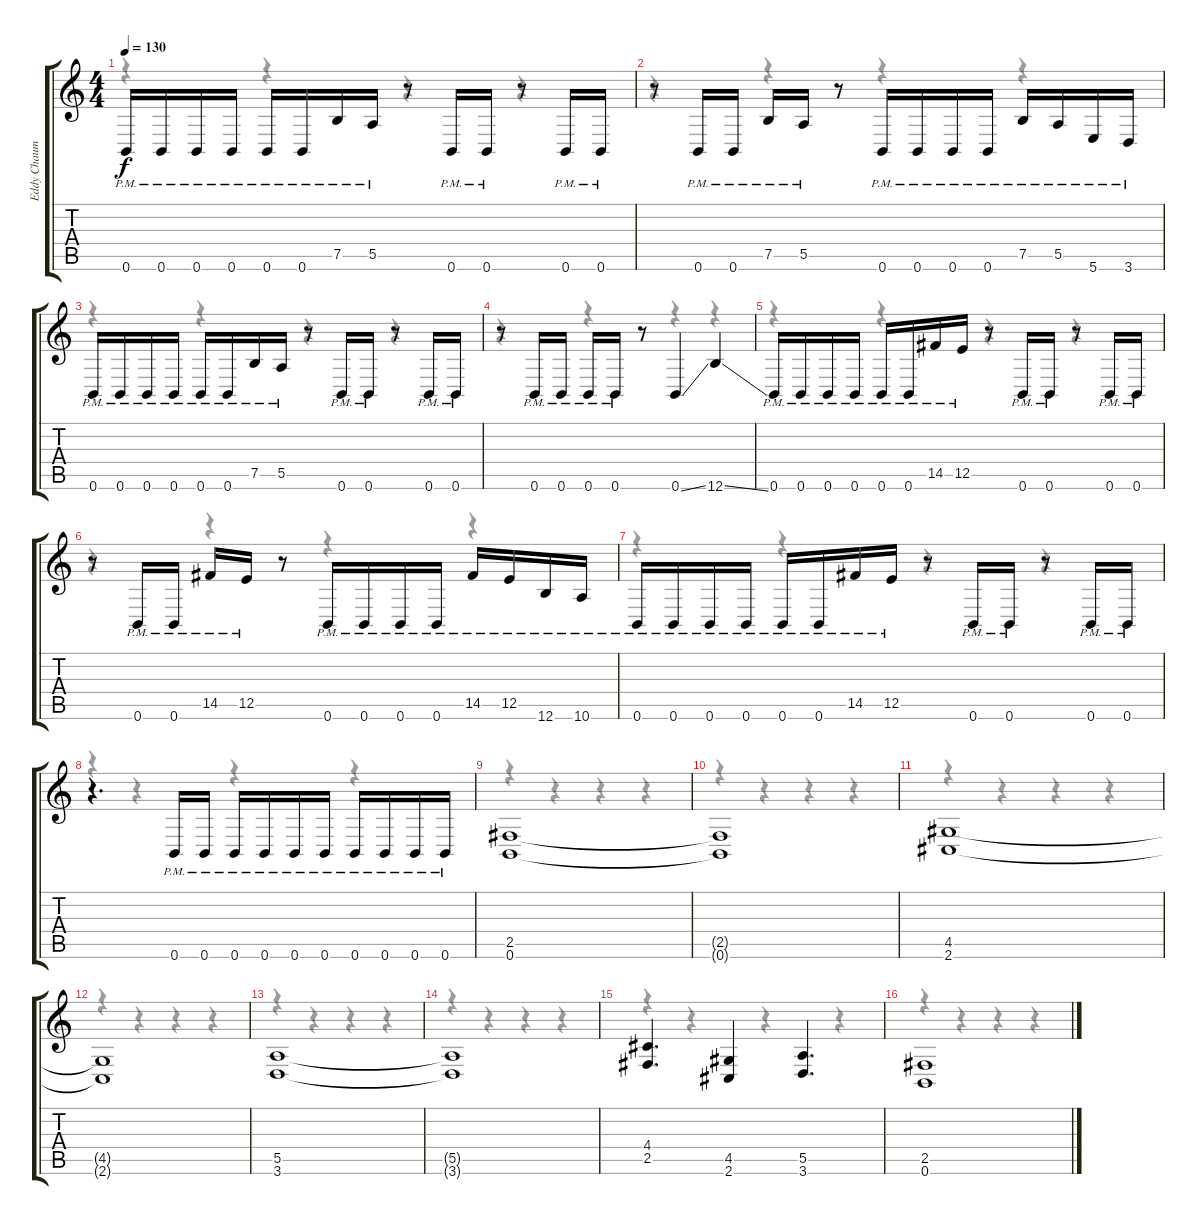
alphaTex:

\track ("Eddy Chaumulot (Rythm)" "Eddy Chaum") {instrument distortionguitar}
\staff {score tabs}
\tuning (B3 Gb3 D3 A2 E2 B1) {hide}
\voice
\ts (4 4)
\tempo 130
\clef g2
\ks c
0.6{pm}.16{dy f} 0.6{pm}.16 0.6{pm}.16 0.6{pm}.16 0.6{pm}.16 0.6{pm}.16 7.5{pm}.16 5.5{pm}.16 r.8 0.6{pm}.16 0.6{pm}.16 r.8 0.6{pm}.16 0.6{pm}.16 |
r.8 0.6{pm}.16 0.6{pm}.16 7.5{pm}.16 5.5{pm}.16 r.8 0.6{pm}.16 0.6{pm}.16 0.6{pm}.16 0.6{pm}.16 7.5{pm}.16 5.5{pm}.16 5.6{pm}.16 3.6{pm}.16 |
0.6{pm}.16 0.6{pm}.16 0.6{pm}.16 0.6{pm}.16 0.6{pm}.16 0.6{pm}.16 7.5{pm}.16 5.5{pm}.16 r.8 0.6{pm}.16 0.6{pm}.16 r.8 0.6{pm}.16 0.6{pm}.16 |
r.8 0.6{pm}.16 0.6{pm}.16 0.6{pm}.16 0.6{pm}.16 r.8 0.6{ss}.4 12.6{ss}.4 |
0.6{pm}.16 0.6{pm}.16 0.6{pm}.16 0.6{pm}.16 0.6{pm}.16 0.6{pm}.16 14.5{pm}.16 12.5{pm}.16 r.8 0.6{pm}.16 0.6{pm}.16 r.8 0.6{pm}.16 0.6{pm}.16 |
r.8 0.6{pm}.16 0.6{pm}.16 14.5{pm}.16 12.5{pm}.16 r.8 0.6{pm}.16 0.6{pm}.16 0.6{pm}.16 0.6{pm}.16 14.5{pm}.16 12.5{pm}.16 12.6{pm}.16 10.6{pm}.16 |
0.6{pm}.16 0.6{pm}.16 0.6{pm}.16 0.6{pm}.16 0.6{pm}.16 0.6{pm}.16 14.5{pm}.16 12.5{pm}.16 r.8 0.6{pm}.16 0.6{pm}.16 r.8 0.6{pm}.16 0.6{pm}.16 |
r.4{d} 0.6{pm}.16 0.6{pm}.16 0.6{pm}.16 0.6{pm}.16 0.6{pm}.16 0.6{pm}.16 0.6{pm}.16 0.6{pm}.16 0.6{pm}.16 0.6{pm}.16 |
(2.5 0.6).1 |
(2.5{t} 0.6{t}).1 |
(4.5 2.6).1 |
(4.5{t} 2.6{t}).1 |
(5.5 3.6).1 |
(5.5{t} 3.6{t}).1 |
(4.4 2.5).4{d} (4.5 2.6).4 (5.5 3.6).4{d} |
(2.5 0.6).1
\voice
\clef g2
\ottava regular
\simile none
\ks c
r.4{dy f} r.4 r.4 r.4 |
r.4 r.4 r.4 r.4 |
r.4 r.4 r.4 r.4 |
r.4 r.4 r.4 r.4 |
r.4 r.4 r.4 r.4 |
r.4 r.4 r.4 r.4 |
r.4 r.4 r.4 r.4 |
r.4 r.4 r.4 r.4 |
r.4 r.4 r.4 r.4 |
r.4 r.4 r.4 r.4 |
r.4 r.4 r.4 r.4 |
r.4 r.4 r.4 r.4 |
r.4 r.4 r.4 r.4 |
r.4 r.4 r.4 r.4 |
r.4 r.4 r.4 r.4 |
r.4 r.4 r.4 r.4
